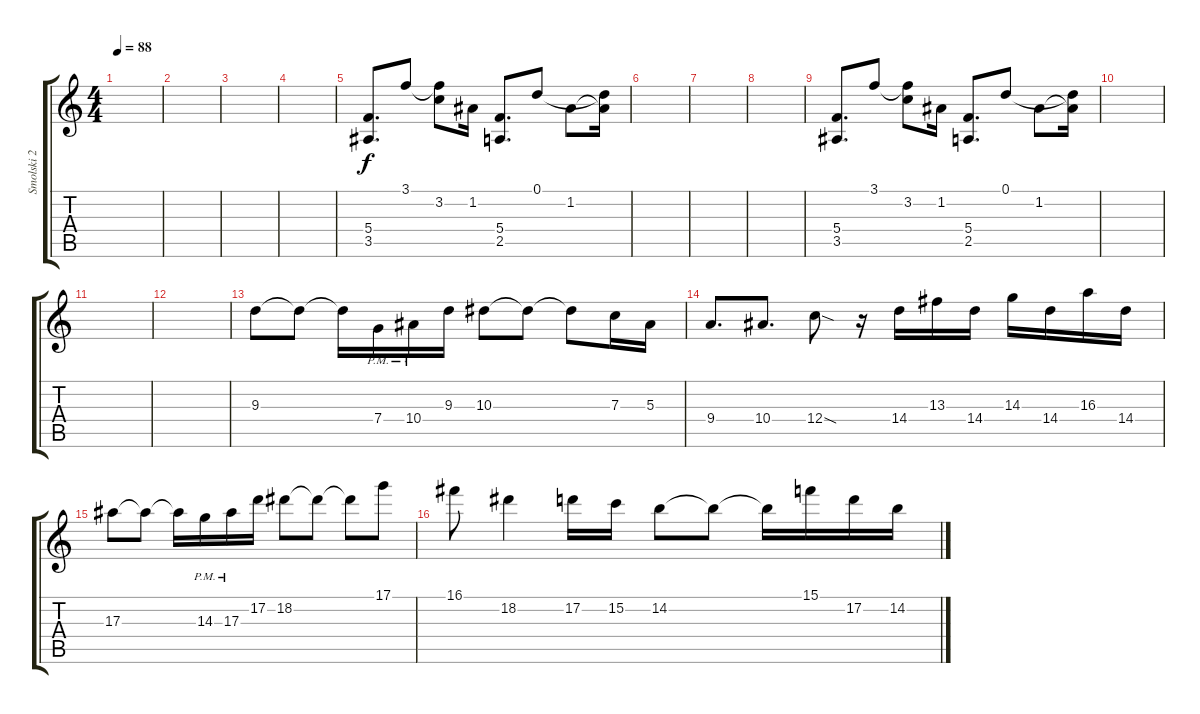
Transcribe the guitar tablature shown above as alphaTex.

\track ("Smolski 2" "Smolski 2") {instrument acousticguitarnylon}
\staff {score tabs}
\tuning (D4 A3 F3 C3 G2 D2) {hide}
\ts (4 4)
\tempo 88
\clef g2
\ks c
|
|
|
|
(5.4 3.5).8{d instrument electricguitarclean} 3.1.8 (3.1{t} 3.2).8 1.2.16 (5.4 2.5).8{d} 0.1.8 1.2.8 (0.1{t} 1.2{t}).16 |
|
|
|
(5.4 3.5).8{d} 3.1.8 (3.1{t} 3.2).8 1.2.16 (5.4 2.5).8{d} 0.1.8 1.2.8 (0.1{t} 1.2{t}).16 |
|
|
|
9.3.8{balance 14 instrument overdrivenguitar} 9.3{t}.8 9.3{t}.16 7.4{pm}.16 10.4{pm}.16 9.3.16 10.3.8 10.3{t}.8 10.3{t}.8 7.3.16 5.3.16 |
9.4.8{d} 10.4.8{d} 12.4{sod}.8 r.16 14.4.16 13.3.16 14.4.16 14.3.16 14.4.16 16.3.16 14.4.16 |
17.3.8 17.3{t}.8 17.3{t}.16 14.3{pm}.16 17.3{pm}.16 17.2.16 18.2.8 18.2{t}.8 18.2{t}.8 17.1.8 |
16.1.8 18.2.4 17.2.16 15.2.16 14.2.8 14.2{t}.8 14.2{t}.16 15.1.16 17.2.16 14.2.16
